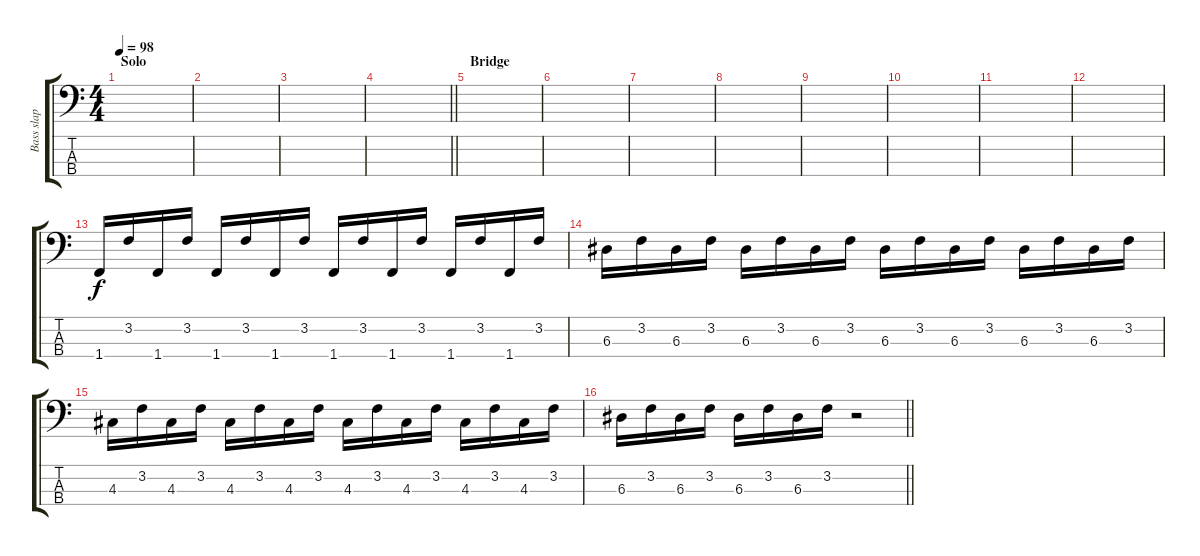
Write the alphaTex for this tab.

\track ("Bass slap" "Bass slap") {instrument slapbass1}
\staff {score tabs}
\tuning (G2 D2 A1 E1) {hide}
\ts (4 4)
\section ("" "Solo")
\tempo 98
\clef f4
\ks c
|
|
|
\barLineRight lightlight
|
\section ("" "Bridge")
|
|
|
|
|
|
|
|
1.4.16 3.2.16 1.4.16 3.2.16 1.4.16 3.2.16 1.4.16 3.2.16 1.4.16 3.2.16 1.4.16 3.2.16 1.4.16 3.2.16 1.4.16 3.2.16 |
6.3.16 3.2.16 6.3.16 3.2.16 6.3.16 3.2.16 6.3.16 3.2.16 6.3.16 3.2.16 6.3.16 3.2.16 6.3.16 3.2.16 6.3.16 3.2.16 |
4.3.16 3.2.16 4.3.16 3.2.16 4.3.16 3.2.16 4.3.16 3.2.16 4.3.16 3.2.16 4.3.16 3.2.16 4.3.16 3.2.16 4.3.16 3.2.16 |
\barLineRight lightlight
6.3.16 3.2.16 6.3.16 3.2.16 6.3.16 3.2.16 6.3.16 3.2.16 r.2
